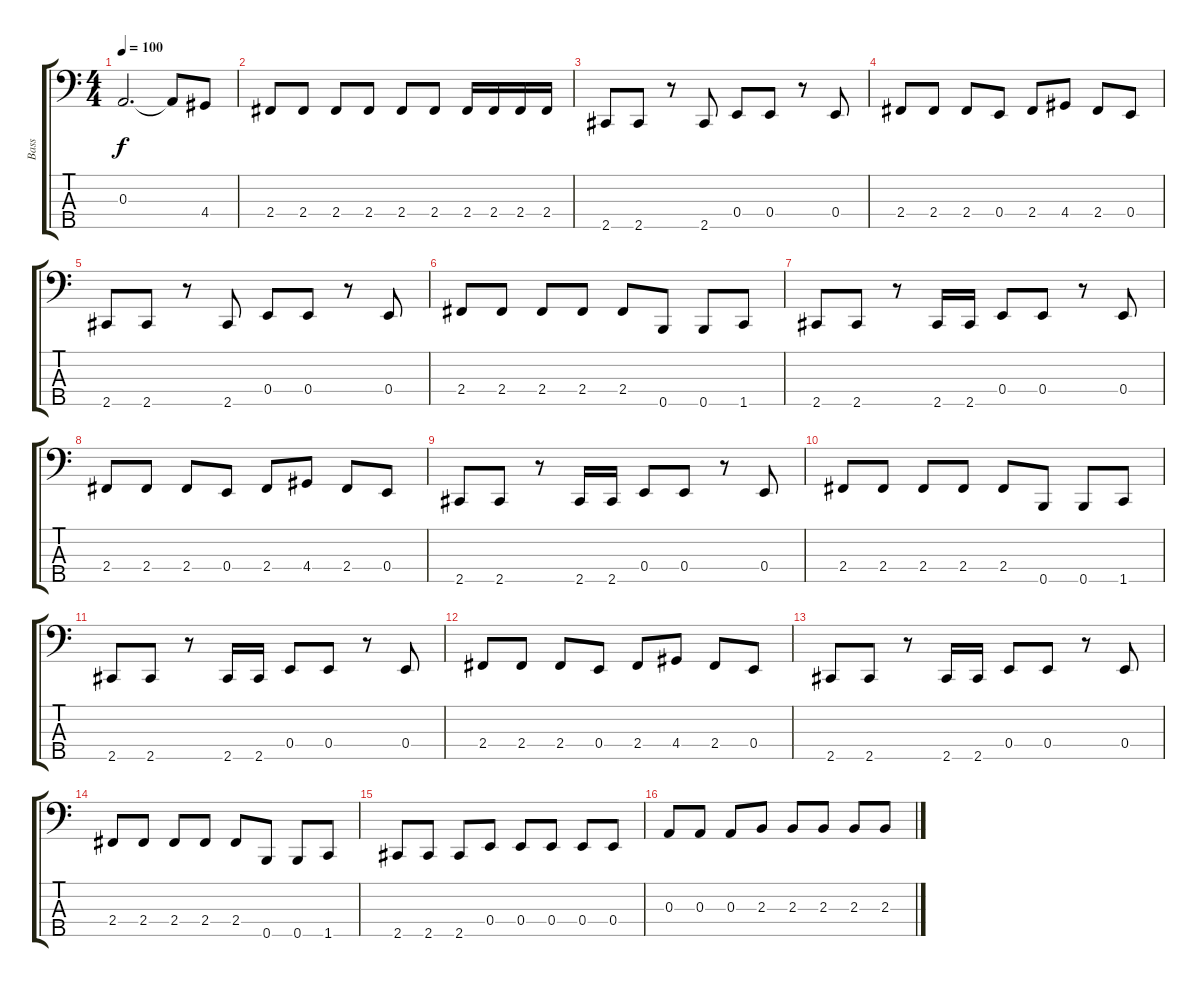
\track ("Bass" "Bass") {instrument electricbassfinger}
\staff {score tabs}
\tuning (G2 D2 A1 E1 B0) {hide}
\ts (4 4)
\tempo 100
\clef f4
\ks c
0.3.2{d dy f} 0.3{t}.8 4.4.8 |
2.4.8 2.4.8 2.4.8 2.4.8 2.4.8 2.4.8 2.4.16 2.4.16 2.4.16 2.4.16 |
2.5.8 2.5.8 r.8 2.5.8 0.4.8 0.4.8 r.8 0.4.8 |
2.4.8 2.4.8 2.4.8 0.4.8 2.4.8 4.4.8 2.4.8 0.4.8 |
2.5.8 2.5.8 r.8 2.5.8 0.4.8 0.4.8 r.8 0.4.8 |
2.4.8 2.4.8 2.4.8 2.4.8 2.4.8 0.5.8 0.5.8 1.5.8 |
2.5.8 2.5.8 r.8 2.5.16 2.5.16 0.4.8 0.4.8 r.8 0.4.8 |
2.4.8 2.4.8 2.4.8 0.4.8 2.4.8 4.4.8 2.4.8 0.4.8 |
2.5.8 2.5.8 r.8 2.5.16 2.5.16 0.4.8 0.4.8 r.8 0.4.8 |
2.4.8 2.4.8 2.4.8 2.4.8 2.4.8 0.5.8 0.5.8 1.5.8 |
2.5.8 2.5.8 r.8 2.5.16 2.5.16 0.4.8 0.4.8 r.8 0.4.8 |
2.4.8 2.4.8 2.4.8 0.4.8 2.4.8 4.4.8 2.4.8 0.4.8 |
2.5.8 2.5.8 r.8 2.5.16 2.5.16 0.4.8 0.4.8 r.8 0.4.8 |
2.4.8 2.4.8 2.4.8 2.4.8 2.4.8 0.5.8 0.5.8 1.5.8 |
2.5.8 2.5.8 2.5.8 0.4.8 0.4.8 0.4.8 0.4.8 0.4.8 |
0.3.8 0.3.8 0.3.8 2.3.8 2.3.8 2.3.8 2.3.8 2.3.8
